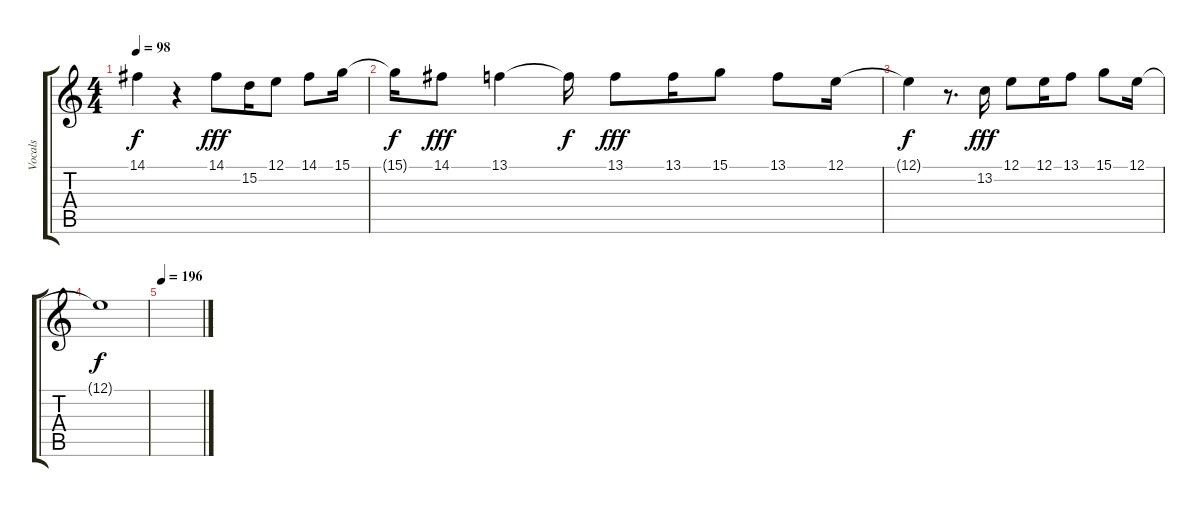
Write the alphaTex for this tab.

\track ("Vocals" "Vocals") {instrument ocarina}
\staff {score tabs}
\tuning (E4 B3 G3 D3 A2 E2) {hide}
\ts (4 4)
\tempo 98
\clef g2
\ks c
14.1{t}.4{dy f} r.4 14.1.8{dy fff} 15.2.16 12.1.8 14.1.8 15.1.16 |
15.1{t}.16{dy f} 14.1.8{dy fff} 13.1.4 13.1{t}.16{dy f} 13.1.8{dy fff} 13.1.16 15.1.8 13.1.8 12.1.16 |
12.1{t}.4{dy f} r.8{d} 13.2.16{dy fff} 12.1.8 12.1.16 13.1.8 15.1.8 12.1.16 |
12.1{t}.1{dy f} |
\tempo 196
